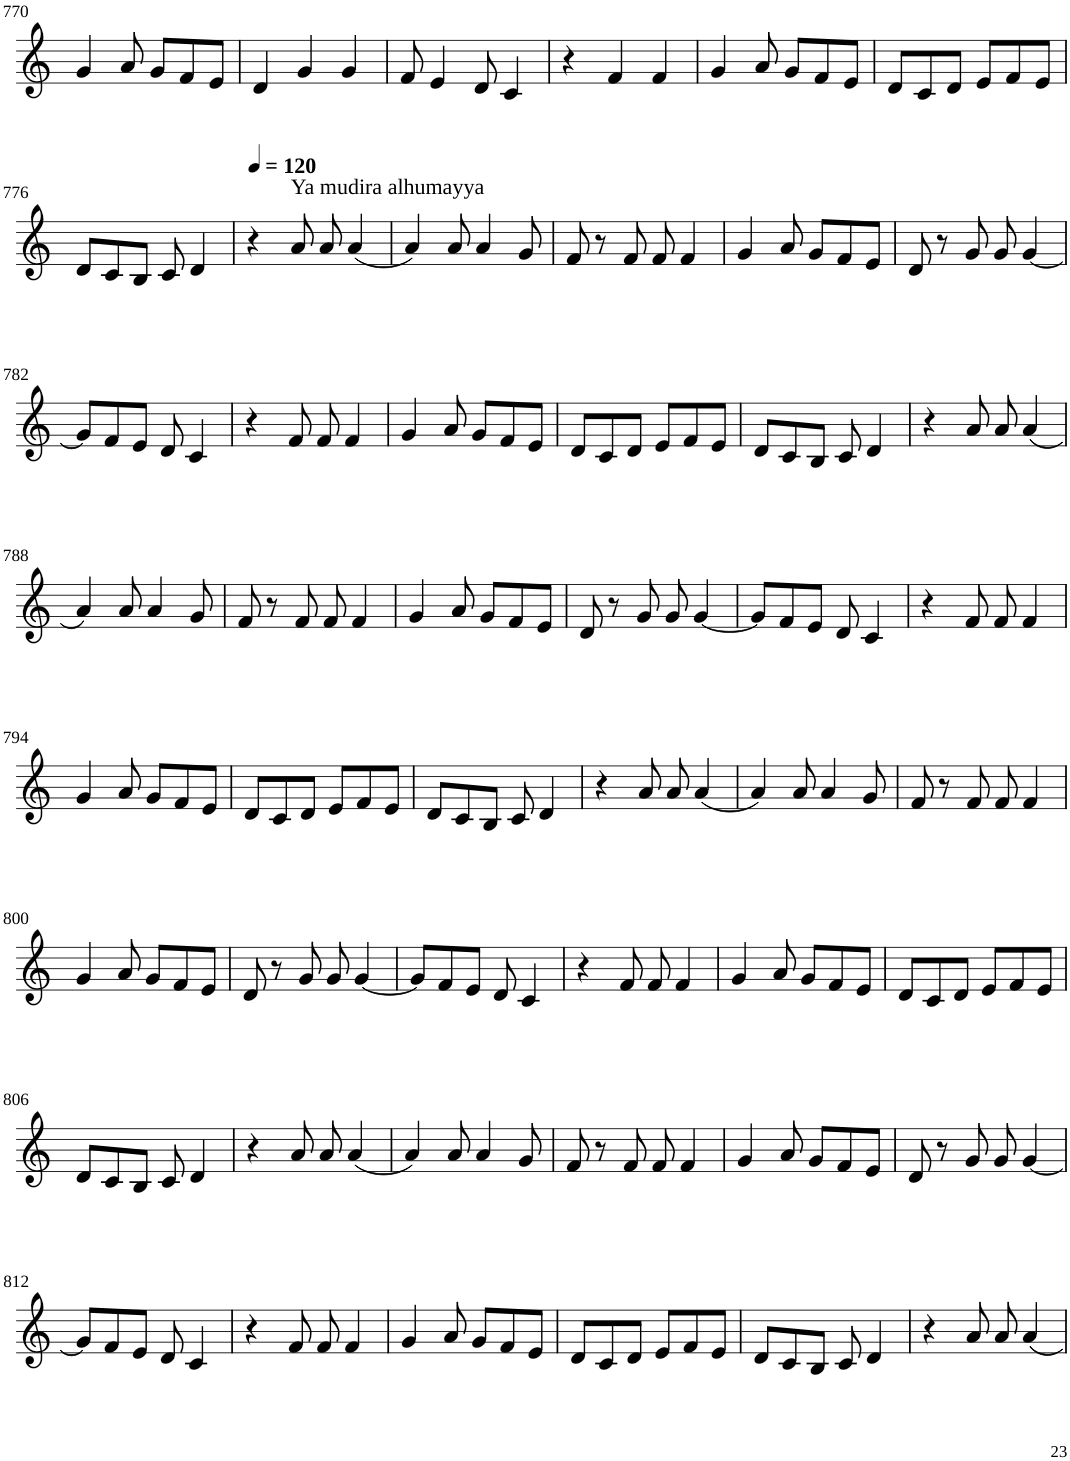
**kern
*part1
*staff1
*I"Violin
!!LO:PB:g=z
*clefG2
*k[]
*M6/8
=770
4g/
8a/
8g/L
8f/
8e/J
=771
4d/
4g/
4g/
=772
8f/
4e/
8d/
4c/
=773
4r
4f/
4f/
=774
4g/
8a/
8g/L
8f/
8e/J
=775
8d/L
8c/
8d/J
8e/L
8f/
8e/J
!!LO:LB:g=z
=776
8d/L
8c/
8B/J
8c/
4d/
=777
*MM120
4r
!LO:TX:a:t=Ya mudira alhumayya
8a/
8a/
(4a/
=778
4a/)
8a/
4a/
8g/
=779
8f/
8r
8f/
8f/
4f/
=780
4g/
8a/
8g/L
8f/
8e/J
=781
8d/
8r
8g/
8g/
[4g/
!!LO:LB:g=z
=782
8g/L]
8f/
8e/J
8d/
4c/
=783
4r
8f/
8f/
4f/
=784
4g/
8a/
8g/L
8f/
8e/J
=785
8d/L
8c/
8d/J
8e/L
8f/
8e/J
=786
8d/L
8c/
8B/J
8c/
4d/
=787
4r
8a/
8a/
(4a/
!!LO:LB:g=z
=788
4a/)
8a/
4a/
8g/
=789
8f/
8r
8f/
8f/
4f/
=790
4g/
8a/
8g/L
8f/
8e/J
=791
8d/
8r
8g/
8g/
[4g/
=792
8g/L]
8f/
8e/J
8d/
4c/
=793
4r
8f/
8f/
4f/
!!LO:LB:g=z
=794
4g/
8a/
8g/L
8f/
8e/J
=795
8d/L
8c/
8d/J
8e/L
8f/
8e/J
=796
8d/L
8c/
8B/J
8c/
4d/
=797
4r
8a/
8a/
(4a/
=798
4a/)
8a/
4a/
8g/
=799
8f/
8r
8f/
8f/
4f/
!!LO:LB:g=z
=800
4g/
8a/
8g/L
8f/
8e/J
=801
8d/
8r
8g/
8g/
[4g/
=802
8g/L]
8f/
8e/J
8d/
4c/
=803
4r
8f/
8f/
4f/
=804
4g/
8a/
8g/L
8f/
8e/J
=805
8d/L
8c/
8d/J
8e/L
8f/
8e/J
!!LO:LB:g=z
=806
8d/L
8c/
8B/J
8c/
4d/
=807
4r
8a/
8a/
(4a/
=808
4a/)
8a/
4a/
8g/
=809
8f/
8r
8f/
8f/
4f/
=810
4g/
8a/
8g/L
8f/
8e/J
=811
8d/
8r
8g/
8g/
[4g/
!!LO:LB:g=z
=812
8g/L]
8f/
8e/J
8d/
4c/
=813
4r
8f/
8f/
4f/
=814
4g/
8a/
8g/L
8f/
8e/J
=815
8d/L
8c/
8d/J
8e/L
8f/
8e/J
=816
8d/L
8c/
8B/J
8c/
4d/
=817
4r
8a/
8a/
4a/
=
*-
